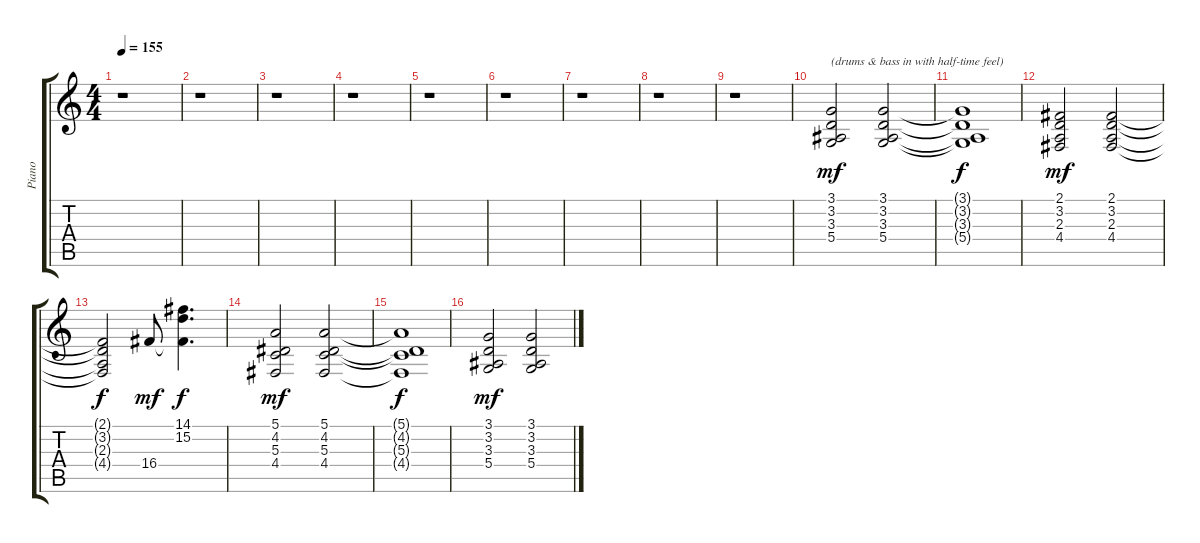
\track ("Piano" "Piano") {instrument electricgrandpiano}
\staff {score tabs}
\tuning (E4 B3 G3 D3 A2 E2) {hide}
\ts (4 4)
\tempo 155
\clef g2
\ks c
r.1{dy f} |
r.1 |
r.1 |
r.1 |
r.1 |
r.1 |
r.1 |
r.1 |
r.1 |
(3.1 3.2 3.3 5.4).2{txt "(drums & bass in with half-time feel)" dy mf volume 13 balance 13} (3.1 3.2 3.3 5.4).2 |
(3.1{t} 3.2{t} 3.3{t} 5.4{t}).1{dy f} |
(2.1 3.2 2.3 4.4).2{dy mf} (2.1 3.2 2.3 4.4).2 |
(2.1{t} 3.2{t} 2.3{t} 4.4{t}).2{dy f} 16.4.8{dy mf} (14.1 15.2 16.4{t}).4{d dy f} |
(5.1 4.2 5.3 4.4).2{dy mf} (5.1 4.2 5.3 4.4).2 |
(5.1{t} 4.2{t} 5.3{t} 4.4{t}).1{dy f} |
(3.1 3.2 3.3 5.4).2{dy mf} (3.1 3.2 3.3 5.4).2
